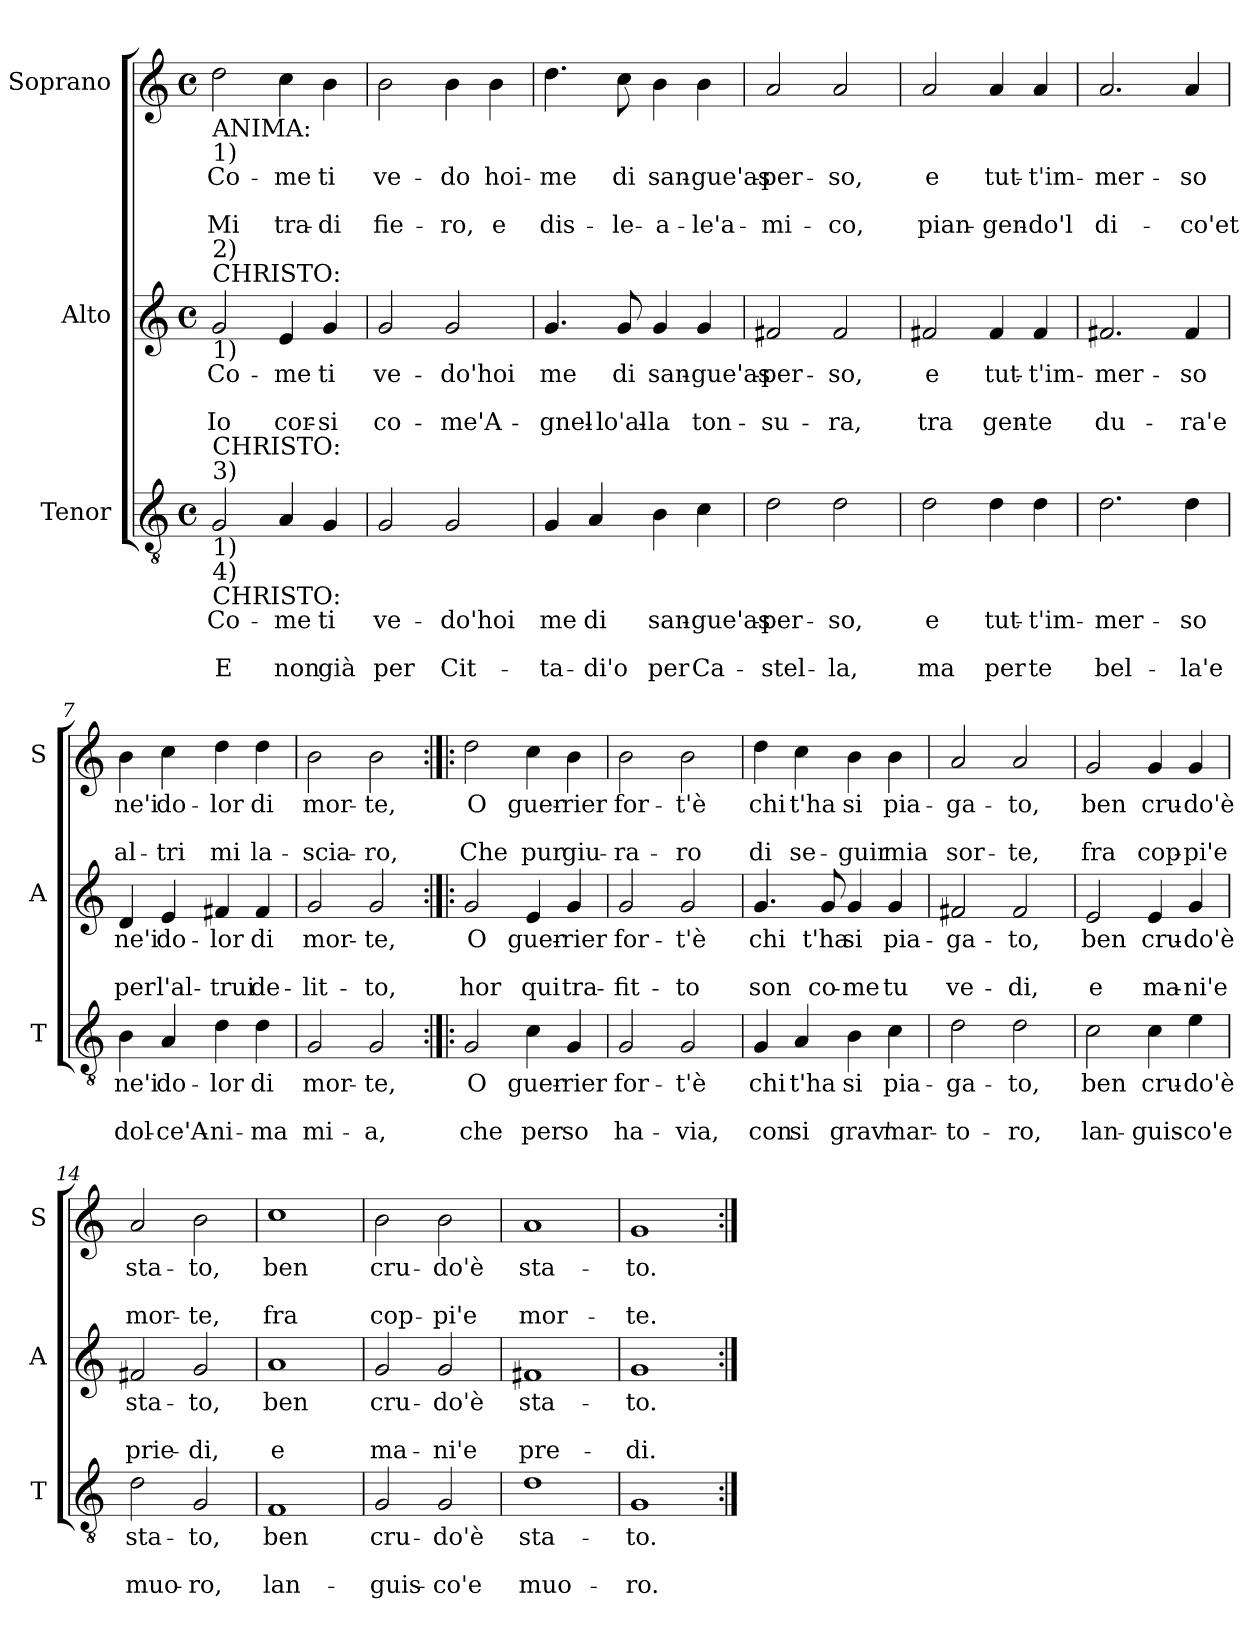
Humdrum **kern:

**kern	**text	**text	**text	**kern	**text	**text	**text	**kern	**text	**text	**text
*part3	*part3	*part3	*part3	*part2	*part2	*part2	*part2	*part1	*part1	*part1	*part1
*staff3	*staff3	*staff3	*staff3	*staff2	*staff2	*staff2	*staff2	*staff1	*staff1	*staff1	*staff1
*I"Tenor	*	*	*	*I"Alto	*	*	*	*I"Soprano	*	*	*
*I'T	*	*	*	*I'A	*	*	*	*I'S	*	*	*
*clefGv2	*	*	*	*clefG2	*	*	*	*clefG2	*	*	*
*k[]	*	*	*	*k[]	*	*	*	*k[]	*	*	*
*C:	*	*	*	*C:	*	*	*	*C:	*	*	*
*M4/4	*	*	*	*M4/4	*	*	*	*M4/4	*	*	*
*met(c)	*	*	*	*met(c)	*	*	*	*met(c)	*	*	*
=1	=1	=1	=1	=1	=1	=1	=1	=1	=1	=1	=1
!	!	!	!	!	!	!	!	!LO:TX:b:t=ANIMA&colon;	!	!	!
!	!	!	!	!	!	!	!	!LO:TX:b:t=1)	!	!	!
!	!	!	!	!LO:TX:a:t=CHRISTO&colon;	!	!	!	!	!	!	!
!	!	!	!	!LO:TX:a:t=2)	!	!	!	!	!	!	!
!	!	!	!	!LO:TX:b:t=1)	!	!	!	!	!	!	!
!LO:TX:a:t=3)	!	!	!	!	!	!	!	!	!	!	!
!LO:TX:b:t=1)	!	!	!	!	!	!	!	!	!	!	!
!LO:TX:b:t=4)	!	!	!	!	!	!	!	!	!	!	!
!LO:TX:a:t=CHRISTO&colon;	!	!	!	!	!	!	!	!	!	!	!
!LO:TX:b:t=CHRISTO&colon;	!	!	!	!	!	!	!	!	!	!	!
!	!LO:LY:b	!	!LO:LY:b	!	!LO:LY:b	!	!LO:LY:b	!	!LO:LY:b	!	!LO:LY:b
2G/	Co-	.	E	2g/	Co-	.	Io	2dd\	Co-	.	Mi
!	!LO:LY:b	!	!LO:LY:b	!	!LO:LY:b	!	!LO:LY:b	!	!LO:LY:b	!	!LO:LY:b
4A/	-me	.	non	4e/	-me	.	cor-	4cc\	-me	.	tra-
!	!LO:LY:b	!	!LO:LY:b	!	!LO:LY:b	!	!LO:LY:b	!	!LO:LY:b	!	!LO:LY:b
4G/	ti	.	già	4g/	ti	.	-si	4b\	ti	.	-di
=2	=2	=2	=2	=2	=2	=2	=2	=2	=2	=2	=2
!	!LO:LY:b	!	!LO:LY:b	!	!LO:LY:b	!	!LO:LY:b	!	!LO:LY:b	!	!LO:LY:b
2G/	ve-	.	per	2g/	ve-	.	co-	2b\	ve-	.	fie-
!	!LO:LY:b	!	!LO:LY:b	!	!LO:LY:b	!	!LO:LY:b	!	!LO:LY:b	!	!LO:LY:b
2G/	-do'hoi	.	Cit-	2g/	-do'hoi	.	-me'A-	4b\	-do	.	-ro,
!	!	!	!	!	!	!	!	!	!LO:LY:b	!	!LO:LY:b
.	.	.	.	.	.	.	.	4b\	hoi-	.	e
=3	=3	=3	=3	=3	=3	=3	=3	=3	=3	=3	=3
!	!LO:LY:b	!	!LO:LY:b	!	!LO:LY:b	!	!LO:LY:b	!	!LO:LY:b	!	!LO:LY:b
4G/	me	.	-ta-	4.g/	me	.	-gnel-	4.dd\	-me	.	dis-
!	!LO:LY:b	!	!LO:LY:b	!	!	!	!	!	!	!	!
4A/	di	.	-di'o	.	.	.	.	.	.	.	.
!	!	!	!	!	!LO:LY:b	!	!LO:LY:b	!	!LO:LY:b	!	!LO:LY:b
.	.	.	.	8g/	di	.	-lo'al-	8cc\	di	.	-le-
!	!LO:LY:b	!	!LO:LY:b	!	!LO:LY:b	!	!LO:LY:b	!	!LO:LY:b	!	!LO:LY:b
4B\	san-	.	per	4g/	san-	.	-la	4b\	san-	.	-a-
!	!LO:LY:b	!	!LO:LY:b	!	!LO:LY:b	!	!LO:LY:b	!	!LO:LY:b	!	!LO:LY:b
4c\	-gue'as-	.	Ca-	4g/	-gue'as-	.	ton-	4b\	-gue'as-	.	-le'a-
=4	=4	=4	=4	=4	=4	=4	=4	=4	=4	=4	=4
!	!LO:LY:b	!	!LO:LY:b	!	!LO:LY:b	!	!LO:LY:b	!	!LO:LY:b	!	!LO:LY:b
2d\	-per-	.	-stel-	2f#X/	-per-	.	-su-	2a/	-per-	.	-mi-
!	!LO:LY:b	!	!LO:LY:b	!	!LO:LY:b	!	!LO:LY:b	!	!LO:LY:b	!	!LO:LY:b
2d\	-so,	.	-la,	2f#/	-so,	.	-ra,	2a/	-so,	.	-co,
!!LO:LB:g=z
=5	=5	=5	=5	=5	=5	=5	=5	=5	=5	=5	=5
!	!LO:LY:b	!	!LO:LY:b	!	!LO:LY:b	!	!LO:LY:b	!	!LO:LY:b	!	!LO:LY:b
2d\	e	.	ma	2f#X/	e	.	tra	2a/	e	.	pian-
!	!LO:LY:b	!	!LO:LY:b	!	!LO:LY:b	!	!LO:LY:b	!	!LO:LY:b	!	!LO:LY:b
4d\	tut-	.	per	4f#/	tut-	.	gen-	4a/	tut-	.	-gen-
!	!LO:LY:b	!	!LO:LY:b	!	!LO:LY:b	!	!LO:LY:b	!	!LO:LY:b	!	!LO:LY:b
4d\	-t'im-	.	te	4f#/	-t'im-	.	-te	4a/	-t'im-	.	-do'l
=6	=6	=6	=6	=6	=6	=6	=6	=6	=6	=6	=6
!	!LO:LY:b	!	!LO:LY:b	!	!LO:LY:b	!	!LO:LY:b	!	!LO:LY:b	!	!LO:LY:b
2.d\	-mer-	.	bel-	2.f#X/	-mer-	.	du-	2.a/	-mer-	.	di-
!	!LO:LY:b	!	!LO:LY:b	!	!LO:LY:b	!	!LO:LY:b	!	!LO:LY:b	!	!LO:LY:b
4d\	-so	.	-la'e	4f#/	-so	.	-ra'e	4a/	-so	.	-co'et
=7	=7	=7	=7	=7	=7	=7	=7	=7	=7	=7	=7
!	!LO:LY:b	!	!LO:LY:b	!	!LO:LY:b	!	!LO:LY:b	!	!LO:LY:b	!	!LO:LY:b
4B\	ne'i	.	dol-	4d/	ne'i	.	per	4b\	ne'i	.	al-
!	!LO:LY:b	!	!LO:LY:b	!	!LO:LY:b	!	!LO:LY:b	!	!LO:LY:b	!	!LO:LY:b
4A/	do-	.	-ce'A-	4e/	do-	.	l'al-	4cc\	do-	.	-tri
!	!LO:LY:b	!	!LO:LY:b	!	!LO:LY:b	!	!LO:LY:b	!	!LO:LY:b	!	!LO:LY:b
4d\	-lor	.	-ni-	4f#X/	-lor	.	-trui	4dd\	-lor	.	mi
!	!LO:LY:b	!	!LO:LY:b	!	!LO:LY:b	!	!LO:LY:b	!	!LO:LY:b	!	!LO:LY:b
4d\	di	.	-ma	4f#/	di	.	de-	4dd\	di	.	la-
=8	=8	=8	=8	=8	=8	=8	=8	=8	=8	=8	=8
!	!LO:LY:b	!	!LO:LY:b	!	!LO:LY:b	!	!LO:LY:b	!	!LO:LY:b	!	!LO:LY:b
2G/	mor-	.	mi-	2g/	mor-	.	-lit-	2b\	mor-	.	-scia-
!	!LO:LY:b	!	!LO:LY:b	!	!LO:LY:b	!	!LO:LY:b	!	!LO:LY:b	!	!LO:LY:b
2G/	-te,	.	-a,	2g/	-te,	.	-to,	2b\	-te,	.	-ro,
=9:|!|:	=9:|!|:	=9:|!|:	=9:|!|:	=9:|!|:	=9:|!|:	=9:|!|:	=9:|!|:	=9:|!|:	=9:|!|:	=9:|!|:	=9:|!|:
!	!LO:LY:b	!	!LO:LY:b	!	!LO:LY:b	!	!LO:LY:b	!	!LO:LY:b	!	!LO:LY:b
2G/	O	.	che	2g/	O	.	hor	2dd\	O	.	Che
!	!LO:LY:b	!	!LO:LY:b	!	!LO:LY:b	!	!LO:LY:b	!	!LO:LY:b	!	!LO:LY:b
4c\	guer-	.	per	4e/	guer-	.	qui	4cc\	guer-	.	pur
!	!LO:LY:b	!	!LO:LY:b	!	!LO:LY:b	!	!LO:LY:b	!	!LO:LY:b	!	!LO:LY:b
4G/	-rier	.	so	4g/	-rier	.	tra-	4b\	-rier	.	giu-
!!LO:PB:g=z
=10	=10	=10	=10	=10	=10	=10	=10	=10	=10	=10	=10
!	!LO:LY:b	!	!LO:LY:b	!	!LO:LY:b	!	!LO:LY:b	!	!LO:LY:b	!	!LO:LY:b
2G/	for-	.	ha-	2g/	for-	.	-fit-	2b\	for-	.	-ra-
!	!LO:LY:b	!	!LO:LY:b	!	!LO:LY:b	!	!LO:LY:b	!	!LO:LY:b	!	!LO:LY:b
2G/	-t'è	.	-via,	2g/	-t'è	.	-to	2b\	-t'è	.	-ro
=11	=11	=11	=11	=11	=11	=11	=11	=11	=11	=11	=11
!	!LO:LY:b	!	!LO:LY:b	!	!LO:LY:b	!	!LO:LY:b	!	!LO:LY:b	!	!LO:LY:b
4G/	chi	.	con	4.g/	chi	.	son	4dd\	chi	.	di
!	!LO:LY:b	!	!LO:LY:b	!	!	!	!	!	!LO:LY:b	!	!LO:LY:b
4A/	t'ha	.	si	.	.	.	.	4cc\	t'ha	.	se-
!	!	!	!	!	!LO:LY:b	!	!LO:LY:b	!	!	!	!
.	.	.	.	8g/	t'ha	.	co-	.	.	.	.
!	!LO:LY:b	!	!LO:LY:b	!	!LO:LY:b	!	!LO:LY:b	!	!LO:LY:b	!	!LO:LY:b
4B\	si	.	grav'	4g/	si	.	-me	4b\	si	.	-guir
!	!LO:LY:b	!	!LO:LY:b	!	!LO:LY:b	!	!LO:LY:b	!	!LO:LY:b	!	!LO:LY:b
4c\	pia-	.	mar-	4g/	pia-	.	tu	4b\	pia-	.	mia
=12	=12	=12	=12	=12	=12	=12	=12	=12	=12	=12	=12
!	!LO:LY:b	!	!LO:LY:b	!	!LO:LY:b	!	!LO:LY:b	!	!LO:LY:b	!	!LO:LY:b
2d\	-ga-	.	-to-	2f#X/	-ga-	.	ve-	2a/	-ga-	.	sor-
!	!LO:LY:b	!	!LO:LY:b	!	!LO:LY:b	!	!LO:LY:b	!	!LO:LY:b	!	!LO:LY:b
2d\	-to,	.	-ro,	2f#/	-to,	.	-di,	2a/	-to,	.	-te,
=13	=13	=13	=13	=13	=13	=13	=13	=13	=13	=13	=13
!	!LO:LY:b	!	!LO:LY:b	!	!LO:LY:b	!	!LO:LY:b	!	!LO:LY:b	!	!LO:LY:b
2c\	ben	.	lan-	2e/	ben	.	e	2g/	ben	.	fra
!	!LO:LY:b	!	!LO:LY:b	!	!LO:LY:b	!	!LO:LY:b	!	!LO:LY:b	!	!LO:LY:b
4c\	cru-	.	-guis-	4e/	cru-	.	ma-	4g/	cru-	.	cop-
!	!LO:LY:b	!	!LO:LY:b	!	!LO:LY:b	!	!LO:LY:b	!	!LO:LY:b	!	!LO:LY:b
4e\	-do'è	.	-co'e	4g/	-do'è	.	-ni'e	4g/	-do'è	.	-pi'e
=14	=14	=14	=14	=14	=14	=14	=14	=14	=14	=14	=14
!	!LO:LY:b	!	!LO:LY:b	!	!LO:LY:b	!	!LO:LY:b	!	!LO:LY:b	!	!LO:LY:b
2d\	sta-	.	muo-	2f#X/	sta-	.	prie-	2a/	sta-	.	mor-
!	!LO:LY:b	!	!LO:LY:b	!	!LO:LY:b	!	!LO:LY:b	!	!LO:LY:b	!	!LO:LY:b
2G/	-to,	.	-ro,	2g/	-to,	.	-di,	2b\	-to,	.	-te,
!!LO:LB:g=z
=15	=15	=15	=15	=15	=15	=15	=15	=15	=15	=15	=15
!	!LO:LY:b	!	!LO:LY:b	!	!LO:LY:b	!	!LO:LY:b	!	!LO:LY:b	!	!LO:LY:b
1F	ben	.	lan-	1a	ben	.	e	1cc	ben	.	fra
=16	=16	=16	=16	=16	=16	=16	=16	=16	=16	=16	=16
!	!LO:LY:b	!	!LO:LY:b	!	!LO:LY:b	!	!LO:LY:b	!	!LO:LY:b	!	!LO:LY:b
2G/	cru-	.	-guis-	2g/	cru-	.	ma-	2b\	cru-	.	cop-
!	!LO:LY:b	!	!LO:LY:b	!	!LO:LY:b	!	!LO:LY:b	!	!LO:LY:b	!	!LO:LY:b
2G/	-do'è	.	-co'e	2g/	-do'è	.	-ni'e	2b\	-do'è	.	-pi'e
=17	=17	=17	=17	=17	=17	=17	=17	=17	=17	=17	=17
!	!LO:LY:b	!	!LO:LY:b	!	!LO:LY:b	!	!LO:LY:b	!	!LO:LY:b	!	!LO:LY:b
1d	sta-	.	muo-	1f#X	sta-	.	pre-	1a	sta-	.	mor-
=18	=18	=18	=18	=18	=18	=18	=18	=18	=18	=18	=18
!	!LO:LY:b	!	!LO:LY:b	!	!LO:LY:b	!	!LO:LY:b	!	!LO:LY:b	!	!LO:LY:b
1G	-to.	.	-ro.	1g	-to.	.	-di.	1g	-to.	.	-te.
=:|!	=:|!	=:|!	=:|!	=:|!	=:|!	=:|!	=:|!	=:|!	=:|!	=:|!	=:|!
*-	*-	*-	*-	*-	*-	*-	*-	*-	*-	*-	*-
